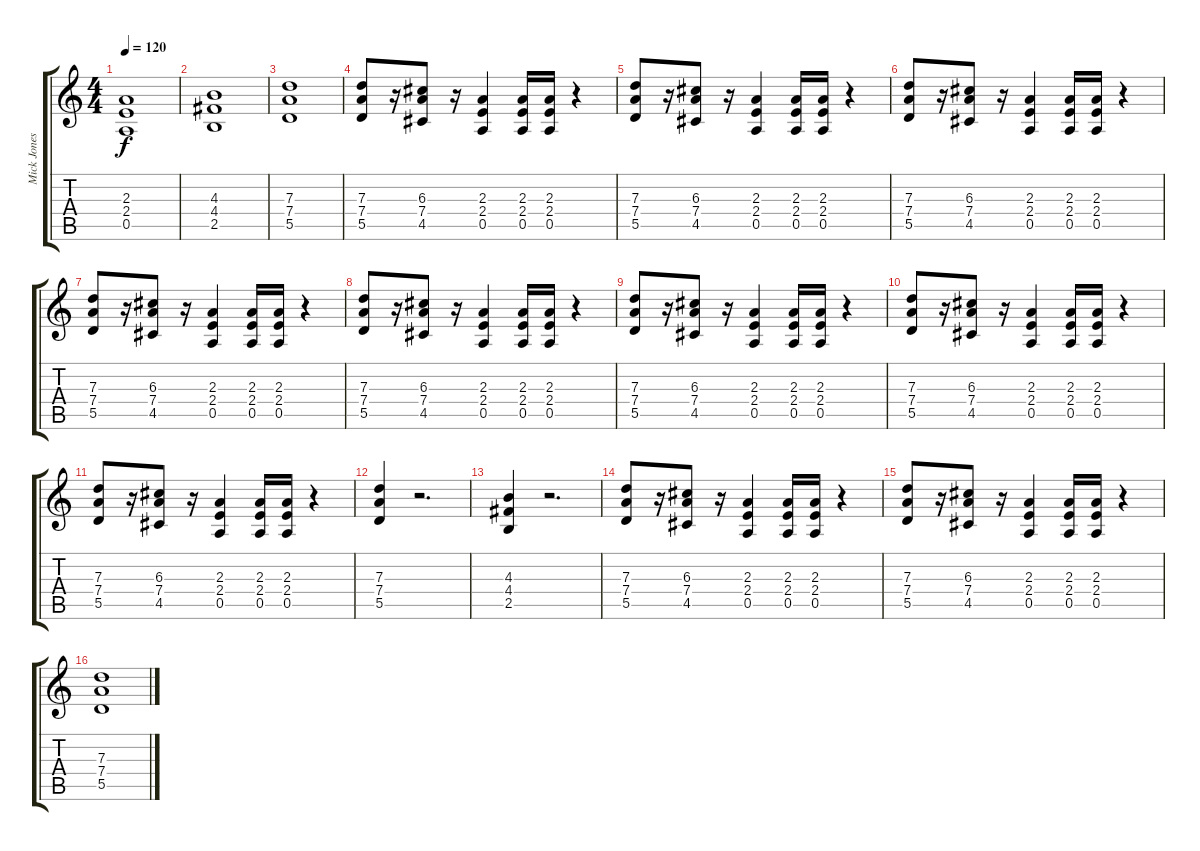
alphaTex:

\track ("Mick Jones" "Mick Jones") {instrument electricguitarclean}
\staff {score tabs}
\tuning (E4 B3 G3 D3 A2 E2) {hide}
\ts (4 4)
\tempo 120
\clef g2
\ks c
(2.3 2.4 0.5).1{dy f} |
(4.3 4.4 2.5).1 |
(7.3 7.4 5.5).1 |
(7.3 7.4 5.5).8 r.16 (6.3 7.4 4.5).8 r.16 (2.3 2.4 0.5).4 (2.3 2.4 0.5).16 (2.3 2.4 0.5).16 r.4 |
(7.3 7.4 5.5).8 r.16 (6.3 7.4 4.5).8 r.16 (2.3 2.4 0.5).4 (2.3 2.4 0.5).16 (2.3 2.4 0.5).16 r.4 |
(7.3 7.4 5.5).8 r.16 (6.3 7.4 4.5).8 r.16 (2.3 2.4 0.5).4 (2.3 2.4 0.5).16 (2.3 2.4 0.5).16 r.4 |
(7.3 7.4 5.5).8 r.16 (6.3 7.4 4.5).8 r.16 (2.3 2.4 0.5).4 (2.3 2.4 0.5).16 (2.3 2.4 0.5).16 r.4 |
(7.3 7.4 5.5).8 r.16 (6.3 7.4 4.5).8 r.16 (2.3 2.4 0.5).4 (2.3 2.4 0.5).16 (2.3 2.4 0.5).16 r.4 |
(7.3 7.4 5.5).8 r.16 (6.3 7.4 4.5).8 r.16 (2.3 2.4 0.5).4 (2.3 2.4 0.5).16 (2.3 2.4 0.5).16 r.4 |
(7.3 7.4 5.5).8 r.16 (6.3 7.4 4.5).8 r.16 (2.3 2.4 0.5).4 (2.3 2.4 0.5).16 (2.3 2.4 0.5).16 r.4 |
(7.3 7.4 5.5).8 r.16 (6.3 7.4 4.5).8 r.16 (2.3 2.4 0.5).4 (2.3 2.4 0.5).16 (2.3 2.4 0.5).16 r.4 |
(7.3 7.4 5.5).4 r.2{d} |
(4.3 4.4 2.5).4 r.2{d} |
(7.3 7.4 5.5).8 r.16 (6.3 7.4 4.5).8 r.16 (2.3 2.4 0.5).4 (2.3 2.4 0.5).16 (2.3 2.4 0.5).16 r.4 |
(7.3 7.4 5.5).8 r.16 (6.3 7.4 4.5).8 r.16 (2.3 2.4 0.5).4 (2.3 2.4 0.5).16 (2.3 2.4 0.5).16 r.4 |
(7.3 7.4 5.5).1
